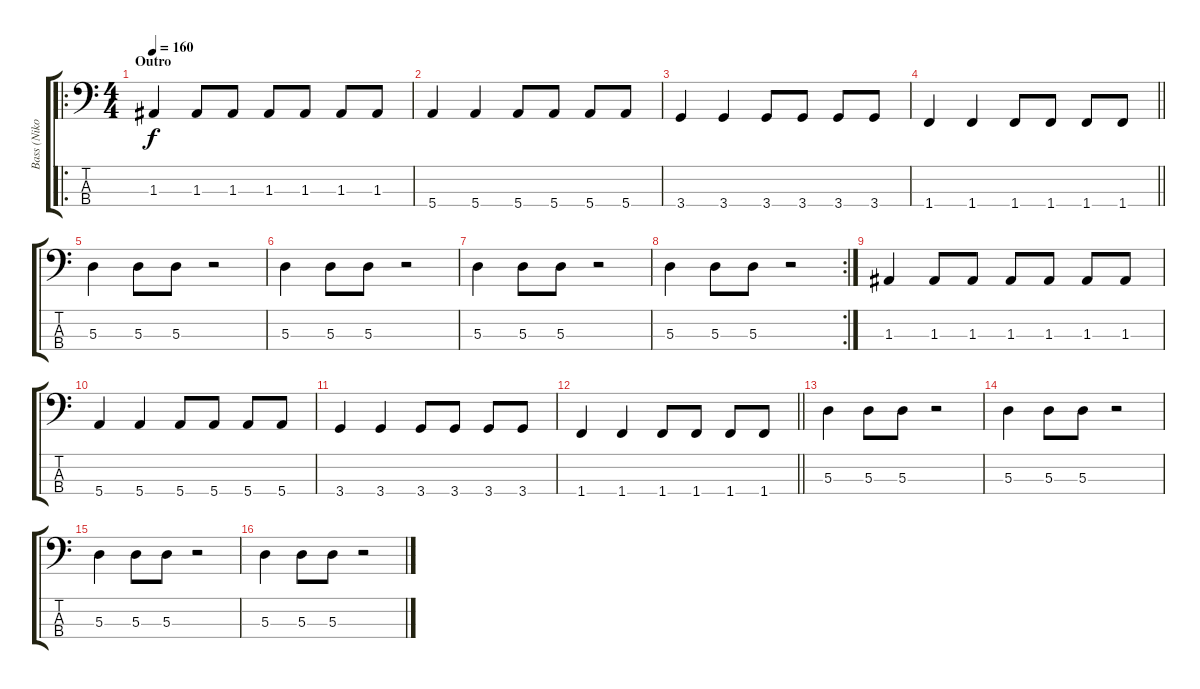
\track ("Bass (Nikolai Fraiture)" "Bass (Niko") {instrument electricbasspick}
\staff {score tabs}
\tuning (G2 D2 A1 E1) {hide}
\ro
\ts (4 4)
\section ("" "Outro")
\tempo 160
\clef f4
\ks c
1.3.4{dy f} 1.3.8 1.3.8 1.3.8 1.3.8 1.3.8 1.3.8 |
5.4.4 5.4.4 5.4.8 5.4.8 5.4.8 5.4.8 |
3.4.4 3.4.4 3.4.8 3.4.8 3.4.8 3.4.8 |
\barLineRight lightlight
1.4.4 1.4.4 1.4.8 1.4.8 1.4.8 1.4.8 |
5.3.4 5.3.8 5.3.8 r.2 |
5.3.4 5.3.8 5.3.8 r.2 |
5.3.4 5.3.8 5.3.8 r.2 |
\rc 2
5.3.4 5.3.8 5.3.8 r.2 |
1.3.4 1.3.8 1.3.8 1.3.8 1.3.8 1.3.8 1.3.8 |
5.4.4 5.4.4 5.4.8 5.4.8 5.4.8 5.4.8 |
3.4.4 3.4.4 3.4.8 3.4.8 3.4.8 3.4.8 |
\barLineRight lightlight
1.4.4 1.4.4 1.4.8 1.4.8 1.4.8 1.4.8 |
5.3.4 5.3.8 5.3.8 r.2 |
5.3.4 5.3.8 5.3.8 r.2 |
5.3.4 5.3.8 5.3.8 r.2 |
5.3.4 5.3.8 5.3.8 r.2
